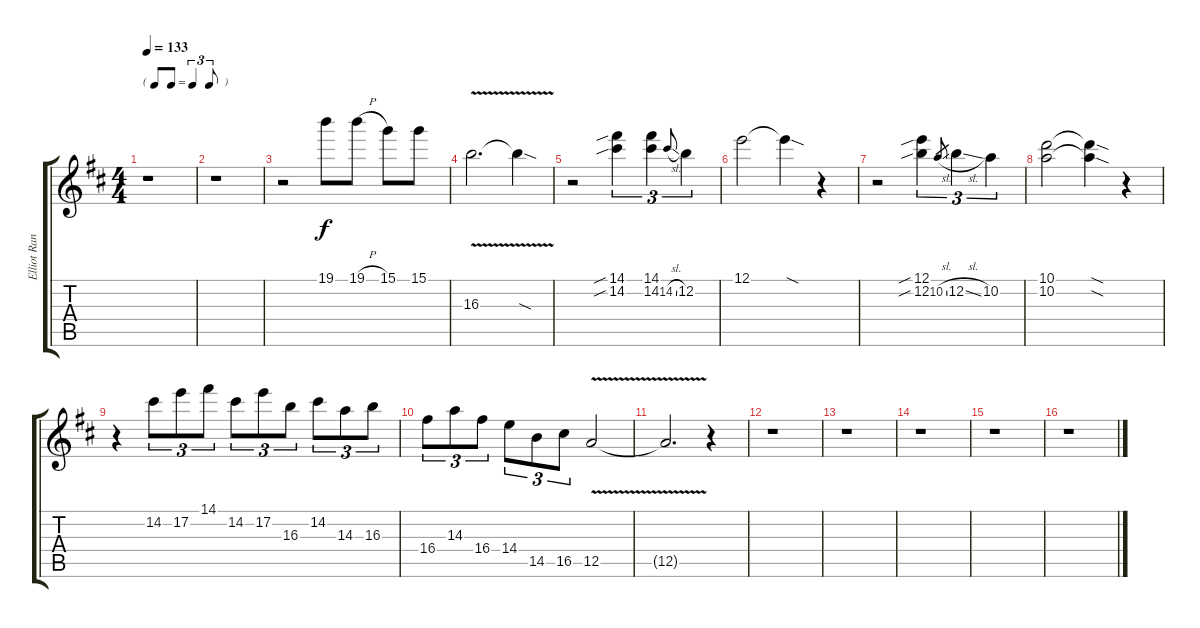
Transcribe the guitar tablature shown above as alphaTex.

\track ("Elliot Randall" "Elliot Ran") {instrument overdrivenguitar}
\staff {score tabs}
\tuning (E4 B3 G3 D3 A2 E2) {hide}
\ts (4 4)
\tf triplet8th
\tempo 133
\clef g2
\ks d
r.1{dy f} |
r.1 |
r.2 19.1.8 19.1{h}.8 15.1.8 15.1.8 |
16.3{v}.2{d} 16.3{sod t}.4 |
r.2 (14.1{sib} 14.2{sib}).4{tu (3 2)} (14.1 14.2).4{tu (3 2)} 14.2{sl}.8{gr onbeat} 12.2.4{tu (3 2)} |
12.1.2 12.1{sod t}.4 r.4 |
r.2 (12.1{sib} 12.2{sib}).4{tu (3 2)} 10.2{sl}.8{gr} 12.2{sl}.4{tu (3 2)} 10.2.4{tu (3 2)} |
(10.1 10.2).2 (10.1{sod t} 10.2{sod t}).4 r.4 |
r.4 14.2.8{tu (3 2)} 17.2.8{tu (3 2)} 14.1.8{tu (3 2)} 14.2.8{tu (3 2)} 17.2.8{tu (3 2)} 16.3.8{tu (3 2)} 14.2.8{tu (3 2)} 14.3.8{tu (3 2)} 16.3.8{tu (3 2)} |
16.4.8{tu (3 2)} 14.3.8{tu (3 2)} 16.4.8{tu (3 2)} 14.4.8{tu (3 2)} 14.5.8{tu (3 2)} 16.5.8{tu (3 2)} 12.5{v}.2 |
12.5{t}.2{d} r.4 |
r.1 |
r.1 |
r.1 |
r.1 |
r.1
